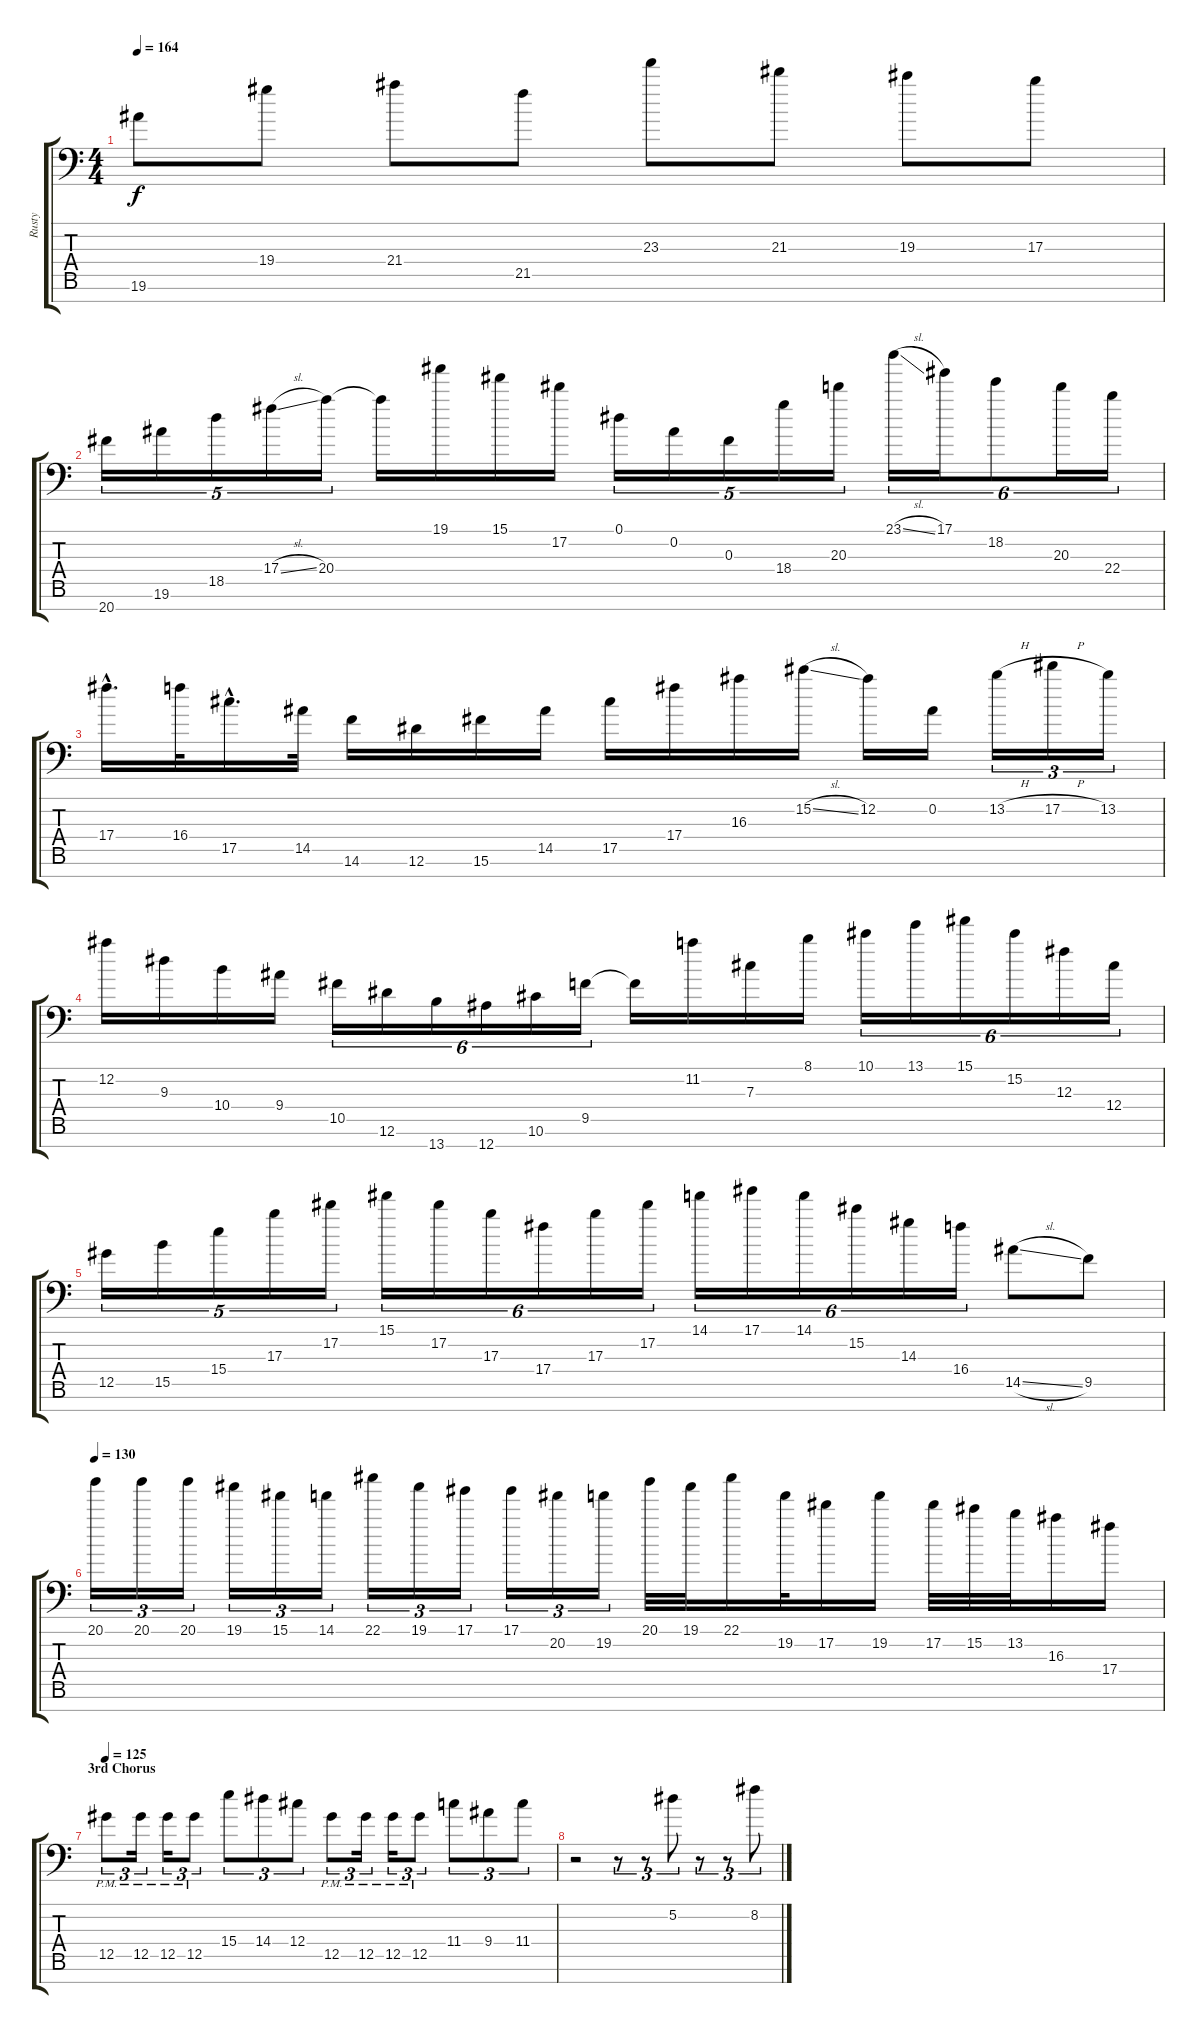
\track ("Rusty" "Rusty") {instrument distortionguitar}
\staff {score tabs}
\tuning (Eb4 Bb3 Gb3 Db3 Ab2 Eb2 Bb1) {hide}
\ts (4 4)
\tempo 164
\clef f4
\ks c
19.6.8{dy f} 19.4.8 21.4.8 21.5.8 23.3.8 21.3.8 19.3.8 17.3.8 |
20.7.16{tu (5 4)} 19.6.16{tu (5 4)} 18.5.16{tu (5 4)} 17.4{sl}.16{tu (5 4)} 20.4.16{tu (5 4)} 20.4{t}.16 19.1.16 15.1.16 17.2.16 0.1.16{tu (5 4)} 0.2.16{tu (5 4)} 0.3.16{tu (5 4)} 18.4.16{tu (5 4)} 20.3.16{tu (5 4)} 23.1{sl}.16{tu (6 4)} 17.1.16{tu (6 4)} 18.2.8{tu (6 4)} 20.3.16{tu (6 4)} 22.4.16{tu (6 4)} |
17.4{hac}.16{d} 16.4.32 17.5{hac}.16{d} 14.5.32 14.6.16 12.6.16 15.6.16 14.5.16 17.5.16 17.4.16 16.3.16 15.2{sl}.16 12.2.16 0.2.16 13.2{h}.16{tu (3 2)} 17.2{h}.16{tu (3 2)} 13.2.16{tu (3 2)} |
12.2.16 9.3.16 10.4.16 9.4.16 10.5.16{tu (6 4)} 12.6.16{tu (6 4)} 13.7.16{tu (6 4)} 12.7.16{tu (6 4)} 10.6.16{tu (6 4)} 9.5.16{tu (6 4)} 9.5{t}.16 11.2.16 7.3.16 8.1.16 10.1.16{tu (6 4)} 13.1.16{tu (6 4)} 15.1.16{tu (6 4)} 15.2.16{tu (6 4)} 12.3.16{tu (6 4)} 12.4.16{tu (6 4)} |
12.5.16{tu (5 4)} 15.5.16{tu (5 4)} 15.4.16{tu (5 4)} 17.3.16{tu (5 4)} 17.2.16{tu (5 4)} 15.1.16{tu (6 4)} 17.2.16{tu (6 4)} 17.3.16{tu (6 4)} 17.4.16{tu (6 4)} 17.3.16{tu (6 4)} 17.2.16{tu (6 4)} 14.1.16{tu (6 4)} 17.1.16{tu (6 4)} 14.1.16{tu (6 4)} 15.2.16{tu (6 4)} 14.3.16{tu (6 4)} 16.4.16{tu (6 4)} 14.5{sl}.8 9.5.8 |
\tempo 130
20.1.16{tu (3 2)} 20.1.16{tu (3 2)} 20.1.16{tu (3 2)} 19.1.16{tu (3 2)} 15.1.16{tu (3 2)} 14.1.16{tu (3 2)} 22.1.16{tu (3 2)} 19.1.16{tu (3 2)} 17.1.16{tu (3 2)} 17.1.16{tu (3 2)} 20.2.16{tu (3 2)} 19.2.16{tu (3 2)} 20.1.32 19.1.32 22.1.16 19.2.32 17.2.16 19.2.16 17.2.32 15.2.32 13.2.32 16.3.16 17.4.16 |
\section ("" "3rd Chorus")
\tempo 125
12.5{pm}.8{tu (3 2) volume 11} 12.5{pm}.16{tu (3 2)} 12.5{pm}.16{tu (3 2)} 12.5{pm}.8{tu (3 2)} 15.4.8{tu (3 2)} 14.4.8{tu (3 2)} 12.4.8{tu (3 2)} 12.5{pm}.8{tu (3 2)} 12.5{pm}.16{tu (3 2)} 12.5{pm}.16{tu (3 2)} 12.5{pm}.8{tu (3 2)} 11.4.8{tu (3 2)} 9.4.8{tu (3 2)} 11.4.8{tu (3 2)} |
r.2 r.8{tu (3 2)} r.8{tu (3 2)} 5.2.8{tu (3 2)} r.8{tu (3 2)} r.8{tu (3 2)} 8.2.8{tu (3 2)}
